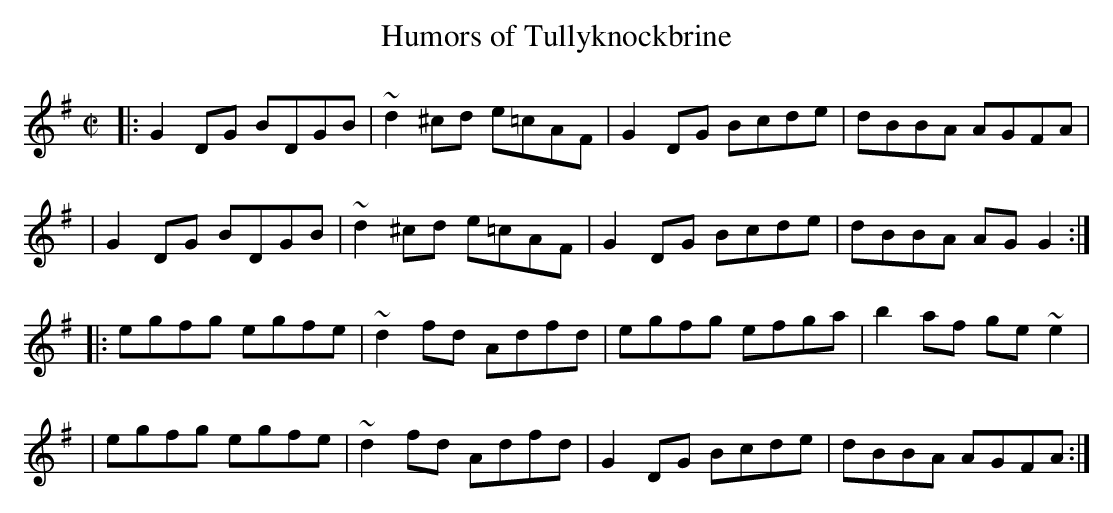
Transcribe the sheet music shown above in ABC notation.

X:1
T: Humors of Tullyknockbrine
M: C|
L: 1/8
K: G
|: G2DG BDGB | ~d2^cd e=cAF | G2DG Bcde | dBBA AGFA |
|  G2DG BDGB | ~d2^cd e=cAF | G2DG Bcde | dBBA AGG2 :|
|: egfg egfe | ~d2fd Adfd | egfg efga | b2af ge~e2 |
|  egfg egfe | ~d2fd Adfd | G2DG Bcde | dBBA AGFA :|
